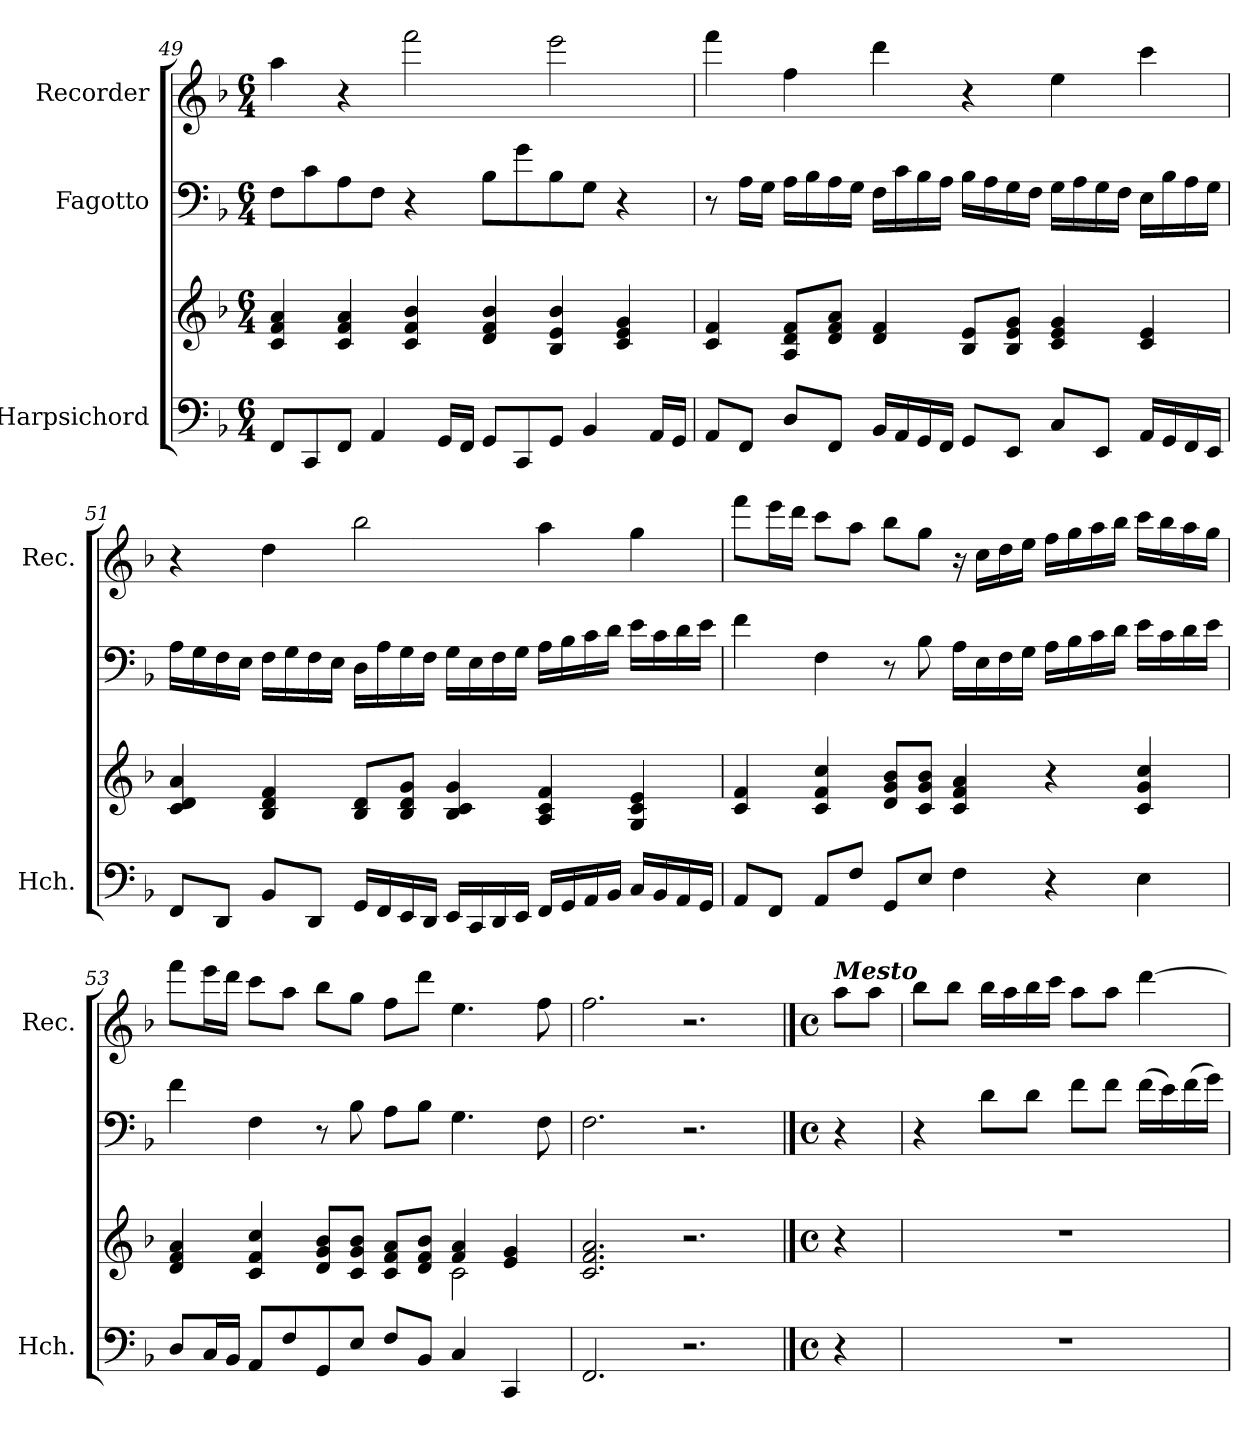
**kern	**kern	**kern	**kern
*part3	*part3	*part2	*part1
*staff4	*staff3	*staff2	*staff1
*I"Harpsichord	*	*I"Fagotto	*I"Recorder
*I'Hch.	*	*	*I'Rec.
*clefF4	*clefG2	*clefF4	*clefG2
*k[b-]	*k[b-]	*k[b-]	*k[b-]
*M6/4	*M6/4	*M6/4	*M6/4
=49	=49	=49	=49
8FF/L	4c/ 4f/ 4a/	8F\L	4aa\
8CC/	.	8c\	.
8FF/J	4c/ 4f/ 4a/	8A\	4r
4AA/	.	8F\J	.
.	4c/ 4f/ 4b-/	4r	2fff\
16GG/LL	.	.	.
16FF/JJ	.	.	.
8GG/L	4d/ 4f/ 4b-/	8B-\L	.
8CC/	.	8g\	.
8GG/J	4B-/ 4e/ 4b-/	8B-\	2eee\
4BB-/	.	8G\J	.
.	4c/ 4e/ 4g/	4r	.
16AA/LL	.	.	.
16GG/JJ	.	.	.
=50	=50	=50	=50
8AA/L	4c/ 4f/	8r	4fff\
8FF/J	.	16A\LL	.
.	.	16G\JJ	.
8D/L	8A/ 8d/ 8f/L	16A\LL	4ff\
.	.	16B-\	.
8FF/J	8d/ 8f/ 8a/J	16A\	.
.	.	16G\JJ	.
16BB-/LL	4d/ 4f/	16F\LL	4ddd\
16AA/	.	16c\	.
16GG/	.	16B-\	.
16FF/JJ	.	16A\JJ	.
8GG/L	8B-/ 8e/L	16B-\LL	4r
.	.	16A\	.
8EE/J	8B-/ 8e/ 8g/J	16G\	.
.	.	16F\JJ	.
8C/L	4c/ 4e/ 4g/	16G\LL	4ee\
.	.	16A\	.
8EE/J	.	16G\	.
.	.	16F\JJ	.
16AA/LL	4c/ 4e/	16E\LL	4ccc\
16GG/	.	16B-\	.
16FF/	.	16A\	.
16EE/JJ	.	16G\JJ	.
!!LO:LB:g=z
=51	=51	=51	=51
8FF/L	4c/ 4d/ 4a/	16A\LL	4r
.	.	16G\	.
8DD/J	.	16F\	.
.	.	16E\JJ	.
8BB-/L	4B-/ 4d/ 4f/	16F\LL	4dd\
.	.	16G\	.
8DD/J	.	16F\	.
.	.	16E\JJ	.
16GG/LL	8B-/ 8d/L	16D\LL	2bb-\
16FF/	.	16A\	.
16EE/	8B-/ 8d/ 8g/J	16G\	.
16DD/JJ	.	16F\JJ	.
16EE/LL	4B-/ 4c/ 4g/	16G\LL	.
16CC/	.	16E\	.
16DD/	.	16F\	.
16EE/JJ	.	16G\JJ	.
16FF/LL	4A/ 4c/ 4f/	16A\LL	4aa\
16GG/	.	16B-\	.
16AA/	.	16c\	.
16BB-/JJ	.	16d\JJ	.
16C/LL	4G/ 4c/ 4e/	16e\LL	4gg\
16BB-/	.	16c\	.
16AA/	.	16d\	.
16GG/JJ	.	16e\JJ	.
=52	=52	=52	=52
8AA/L	4c/ 4f/	4f\	8fff\L
8FF/J	.	.	16eee\L
.	.	.	16ddd\JJ
8AA/L	4c/ 4f/ 4cc/	4F\	8ccc\L
8F/J	.	.	8aa\J
8GG/L	8d/ 8g/ 8b-/L	8r	8bb-\L
8E/J	8c/ 8g/ 8b-/J	8B-\	8gg\J
4F\	4c/ 4f/ 4a/	16A\LL	16r
.	.	16E\	16cc\LL
.	.	16F\	16dd\
.	.	16G\JJ	16ee\JJ
4r	4r	16A\LL	16ff\LL
.	.	16B-\	16gg\
.	.	16c\	16aa\
.	.	16d\JJ	16bb-\JJ
4E\	4c/ 4g/ 4cc/	16e\LL	16ccc\LL
.	.	16c\	16bb-\
.	.	16d\	16aa\
.	.	16e\JJ	16gg\JJ
=53	=53	=53	=53
*	*^	*	*
8D/L	4d/ 4f/ 4a/	1ryy	4f\	8fff\L
16C/L	.	.	.	16eee\L
16BB-/JJ	.	.	.	16ddd\JJ
8AA/L	4c/ 4f/ 4cc/	.	4F\	8ccc\L
8F/	.	.	.	8aa\J
8GG/	8d/ 8g/ 8b-/L	.	8r	8bb-\L
8E/J	8c/ 8g/ 8b-/J	.	8B-\	8gg\J
8F/L	8c/ 8f/ 8a/L	.	8A\L	8ff\L
8BB-/J	8d/ 8f/ 8b-/J	.	8B-\J	8ddd\J
4C/	4f/ 4a/	2c\	4.G\	4.ee\
4CC/	4e/ 4g/	.	.	.
.	.	.	8F\	8ff\
*	*v	*v	*	*
=54	=54	=54	=54
2.FF/	2.c/ 2.f/ 2.a/	2.F\	2.ff\
2.r	2.r	2.r	2.r
!!LO:PB:g=z
==54X1	==54X1	==54X1	==54X1
*M4/4	*M4/4	*M4/4	*M4/4
*met(c)	*met(c)	*met(c)	*met(c)
*	*	*	*MM40
!	!	!	!LO:TX:a:Bi:t=Mesto
4r	4r	4r	8aa\L
.	.	.	8aa\J
=55	=55	=55	=55
1r	1r	4r	8bb-\L
.	.	.	8bb-\J
.	.	8d\L	16bb-\LL
.	.	.	16aa\
.	.	8d\J	16bb-\
.	.	.	16ccc\JJ
.	.	8f\L	8aa\L
.	.	8f\J	8aa\J
.	.	(16f\LL	[4ddd\
.	.	16e\)	.
.	.	(16f\	.
.	.	16g\JJ)	.
=	=	=	=
*-	*-	*-	*-
